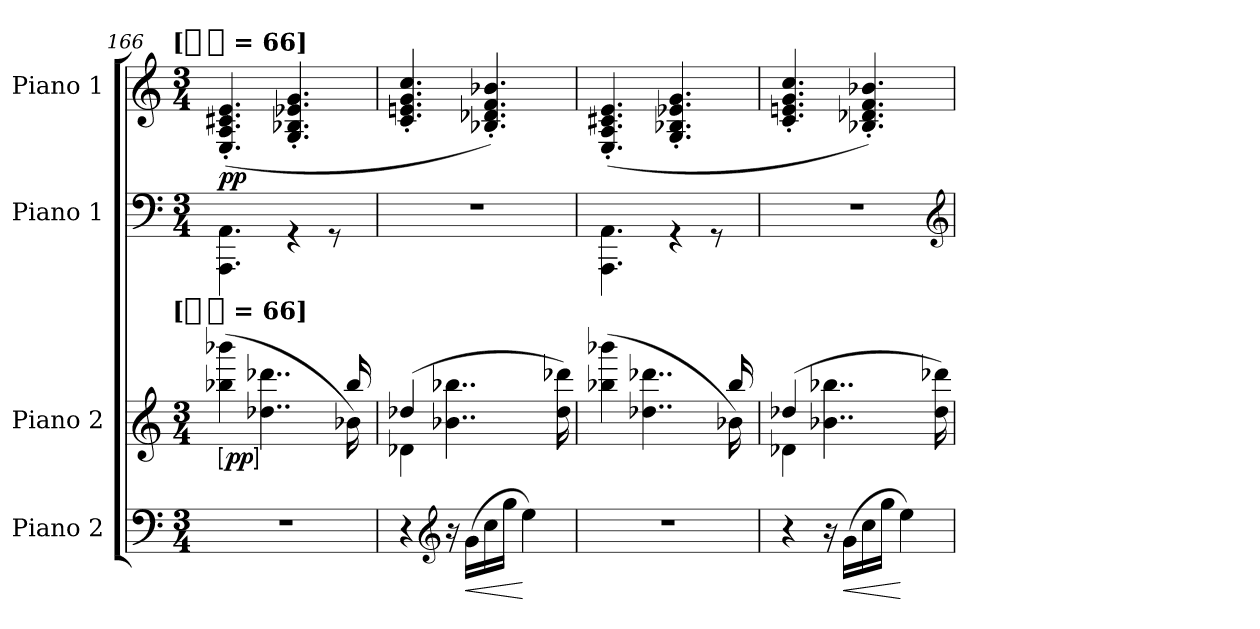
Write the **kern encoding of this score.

**kern	**dynam	**kern	**dynam	**kern	**kern	**dynam
*part4	*part4	*part3	*part3	*part2	*part1	*part1
*staff4	*staff4	*staff3	*staff3	*staff2	*staff1	*staff1
*I"Piano 2	*	*I"Piano 2	*	*I"Piano 1	*I"Piano 1	*
*I'Pno. 2	*	*I'Pno	*	*I'Pno. 1	*I'Pno	*
*clefF4	*	*clefG2	*	*clefF4	*clefG2	*
*k[]	*	*k[]	*	*k[]	*k[]	*
*C:	*	*C:	*	*C:	*C:	*
!!LO:TX:omd:t=[[half-dot] = 66]
*M3/4	*	*M3/4	*	*M3/4	*M3/4	*
*MM198	*	*MM198	*	*MM198	*MM198	*
=166	=166	=166	=166	=166	=166	=166
*	*	*^	*	*	*	*
!	!	!LO:TX:t=[[half-dot] = 66]	!	!	!	!	!
!	!	!	!	!LO:DY:ed=brack	!	!	!
4%3r	.	(<4bb-X 4bbb-X	4ryy	pp	4.AAA\ 4.AA\	(>4.E'>/ 4.A'>/ 4.c#X'>/ 4.e'>/	pp
.	.	4..dd-X 4..ddd-X	4.ryy	.	.	.	.
.	.	.	.	.	4rGG	4.G'>/ 4.B-X'>/ 4.e-X'>/ 4.g'>/	.
.	.	.	16ryy	.	8rGG	.	.
.	.	16bb-	16b-X)	.	.	.	.
=167	=167	=167	=167	=167	=167	=167	=167
4r	.	(4dd-X	4d-X	.	4%3r	4.c'> 4.en'> 4.g'> 4.cc'>	.
*clefG2	*	*	*	*	*	*	*
16r	.	4..b-X 4..bb-X	4ryy	.	.	.	.
!	!LO:HP:b	!	!	!	!	!	!
(16gLL	<	.	.	.	.	.	.
16cc	.	.	.	.	.	4.B-X'> 4.d-X'> 4.f'> 4.b-X'>)	.
16ggJJ	.	.	.	.	.	.	.
4ee)	[	.	4ryy	.	.	.	.
.	.	16dd- 16ddd-X)	.	.	.	.	.
=168	=168	=168	=168	=168	=168	=168	=168
4%3r	.	(<4bb-X 4bbb-X	4ryy	.	4.AAA\ 4.AA\	(>4.E'>/ 4.A'>/ 4.c#X'>/ 4.e'>/	.
.	.	4..dd-X 4..ddd-X	4.ryy	.	.	.	.
.	.	.	.	.	4rGG	4.G'>/ 4.B-X'>/ 4.e-X'>/ 4.g'>/	.
.	.	.	16ryy	.	8rGG	.	.
.	.	16bb-	16b-X)	.	.	.	.
=169	=169	=169	=169	=169	=169	=169	=169
4r	.	(4dd-X	4d-X	.	4%3r	4.c'> 4.en'> 4.g'> 4.cc'>	.
16r	.	4..b-X 4..bb-X	4ryy	.	.	.	.
!	!LO:HP:b	!	!	!	!	!	!
(16gLL	<	.	.	.	.	.	.
16cc	.	.	.	.	.	4.B-X'> 4.d-X'> 4.f'> 4.b-X'>)	.
16ggJJ	.	.	.	.	.	.	.
4ee)	[	.	4ryy	.	.	.	.
.	.	16dd- 16ddd-X)	.	.	.	.	.
*	*	*v	*v	*	*	*	*
*	*	*	*	*clefG2	*	*
=	=	=	=	=	=	=
*-	*-	*-	*-	*-	*-	*-
